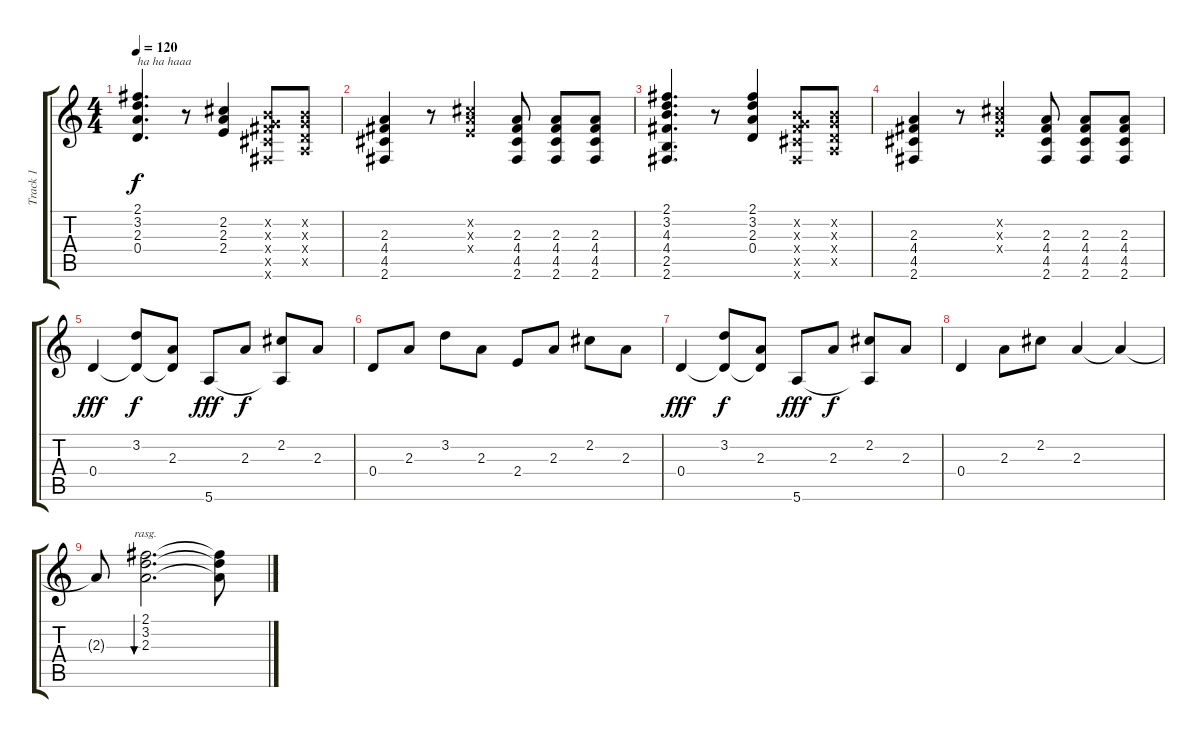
\track ("Track 1" "Track 1") {instrument electricguitarjazz}
\staff {score tabs}
\tuning (E4 B3 G3 D3 A2 E2) {hide}
\ts (4 4)
\tempo 120
\clef g2
\ks c
(2.1 3.2 2.3 0.4).4{d txt "ha ha haaa" dy f instrument distortionguitar} r.8 (2.2 2.3 2.4).4 (0.2{x} 0.3{x} 4.4{x} 4.5{x} 2.6{x}).8 (0.2{x} 0.3{x} 0.4{x} 0.5{x}).8 |
(2.3 4.4 4.5 2.6).4 r.8 (2.2{x} 2.3{x} 2.4{x}).4 (2.3 4.4 4.5 2.6).8 (2.3 4.4 4.5 2.6).8 (2.3 4.4 4.5 2.6).8 |
(2.1 3.2 4.3 4.4 2.5 2.6).4{d instrument distortionguitar} r.8 (2.1 3.2 2.3 0.4).4 (0.2{x} 0.3{x} 4.4{x} 4.5{x} 2.6{x}).8 (0.2{x} 0.3{x} 0.4{x} 0.5{x}).8 |
(2.3 4.4 4.5 2.6).4 r.8 (2.2{x} 2.3{x} 2.4{x}).4 (2.3 4.4 4.5 2.6).8 (2.3 4.4 4.5 2.6).8 (2.3 4.4 4.5 2.6).8 |
0.4.4{dy fff instrument electricguitarjazz} (3.2 0.4{t}).8{dy f} (2.3 0.4{t}).8 5.6.8{dy fff} 2.3.8{dy f} (2.2 5.6{t}).8 2.3.8 |
0.4.8 2.3.8 3.2.8 2.3.8 2.4.8 2.3.8 2.2.8 2.3.8 |
0.4.4{dy fff} (3.2 0.4{t}).8{dy f} (2.3 0.4{t}).8 5.6.8{dy fff} 2.3.8{dy f} (2.2 5.6{t}).8 2.3.8 |
0.4.4 2.3.8 2.2.8 2.3.4 2.3{t}.4 |
2.3{t}.8 (2.1 3.2 2.3).2{d bu 480 rasg ii} (2.1{t} 3.2{t} 2.3{t}).8
